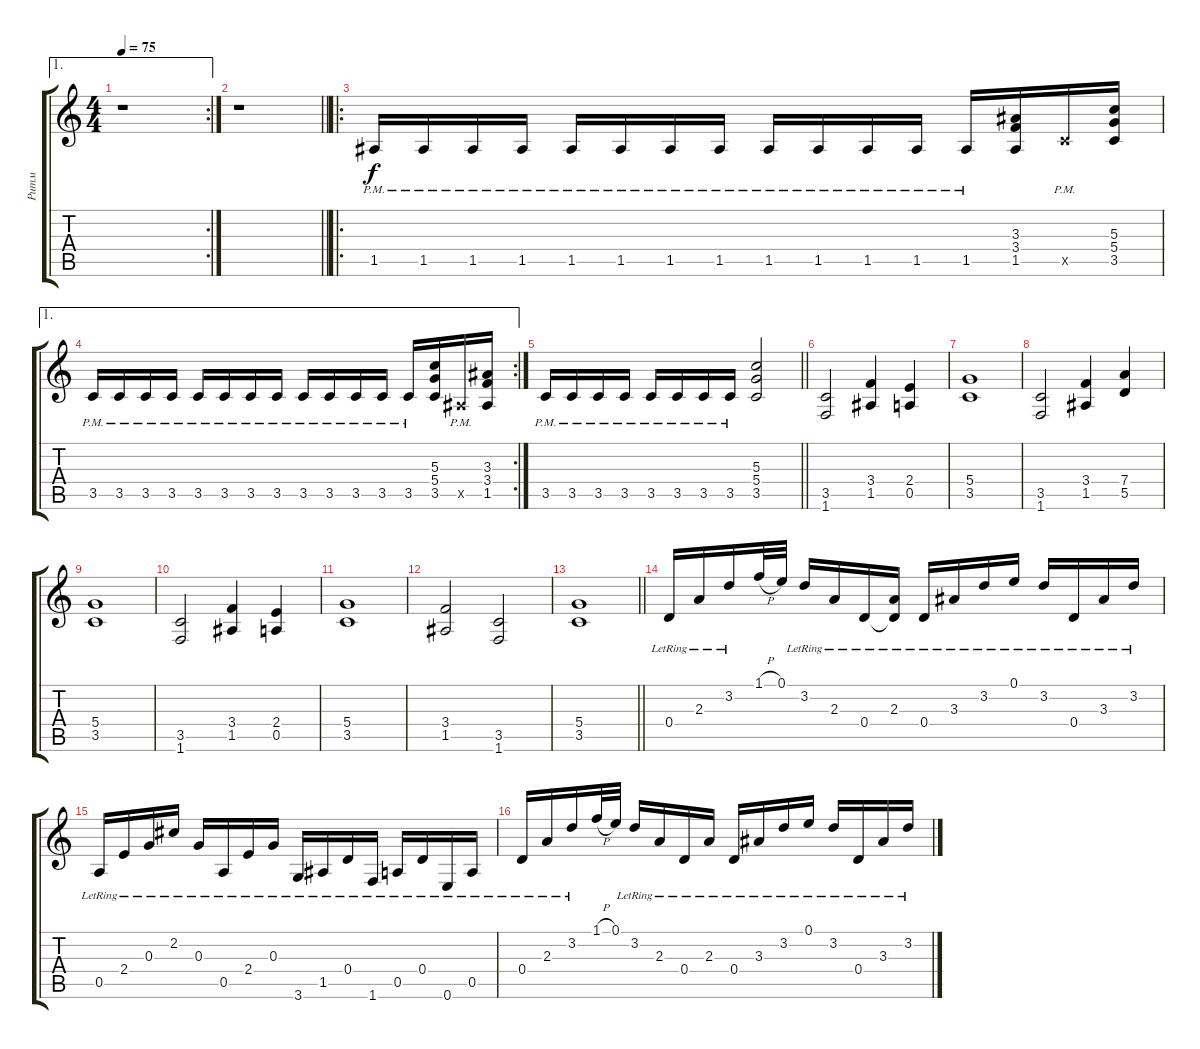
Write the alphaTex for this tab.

\track ("Ритм" "Ритм") {instrument distortionguitar}
\staff {score tabs}
\tuning (E4 B3 G3 D3 A2 E2) {hide}
\ae 1
\rc 2
\ts (4 4)
\tempo 75
\clef g2
\ks c
r.1{dy f} |
\barLineRight lightlight
r.1 |
\ro
1.5{pm}.16 1.5{pm}.16 1.5{pm}.16 1.5{pm}.16 1.5{pm}.16 1.5{pm}.16 1.5{pm}.16 1.5{pm}.16 1.5{pm}.16 1.5{pm}.16 1.5{pm}.16 1.5{pm}.16 1.5{pm}.16 (3.3 3.4 1.5).16 3.5{pm x}.16 (5.3 5.4 3.5).16 |
\ae 1
\rc 2
3.5{pm}.16 3.5{pm}.16 3.5{pm}.16 3.5{pm}.16 3.5{pm}.16 3.5{pm}.16 3.5{pm}.16 3.5{pm}.16 3.5{pm}.16 3.5{pm}.16 3.5{pm}.16 3.5{pm}.16 3.5{pm}.16 (5.3 5.4 3.5).16 1.5{pm x}.16 (3.3 3.4 1.5).16 |
\barLineRight lightlight
3.5{pm}.16 3.5{pm}.16 3.5{pm}.16 3.5{pm}.16 3.5{pm}.16 3.5{pm}.16 3.5{pm}.16 3.5{pm}.16 (5.3 5.4 3.5).2 |
(3.5 1.6).2 (3.4 1.5).4 (2.4 0.5).4 |
(5.4 3.5).1 |
(3.5 1.6).2 (3.4 1.5).4 (7.4 5.5).4 |
(5.4 3.5).1 |
(3.5 1.6).2 (3.4 1.5).4 (2.4 0.5).4 |
(5.4 3.5).1 |
(3.4 1.5).2 (3.5 1.6).2 |
\barLineRight lightlight
(5.4 3.5).1 |
0.4{lr}.16{volume 11 instrument acousticguitarsteel} 2.3{lr}.16 3.2{lr}.16 1.1{h}.32 0.1.32 3.2{lr}.16 2.3{lr}.16 0.4{lr}.16 (2.3{lr} 0.4{t}).16 0.4{lr}.16 3.3{lr}.16 3.2{lr}.16 0.1{lr}.16 3.2{lr}.16 0.4{lr}.16 3.3{lr}.16 3.2{lr}.16 |
0.5{lr}.16 2.4{lr}.16 0.3{lr}.16 2.2{lr}.16 0.3{lr}.16 0.5{lr}.16 2.4{lr}.16 0.3{lr}.16 3.6{lr}.16 1.5{lr}.16 0.4{lr}.16 1.6{lr}.16 0.5{lr}.16 0.4{lr}.16 0.6{lr}.16 0.5{lr}.16 |
0.4{lr}.16 2.3{lr}.16 3.2{lr}.16 1.1{h}.32 0.1.32 3.2{lr}.16 2.3{lr}.16 0.4{lr}.16 2.3{lr}.16 0.4{lr}.16 3.3{lr}.16 3.2{lr}.16 0.1{lr}.16 3.2{lr}.16 0.4{lr}.16 3.3{lr}.16 3.2{lr}.16
